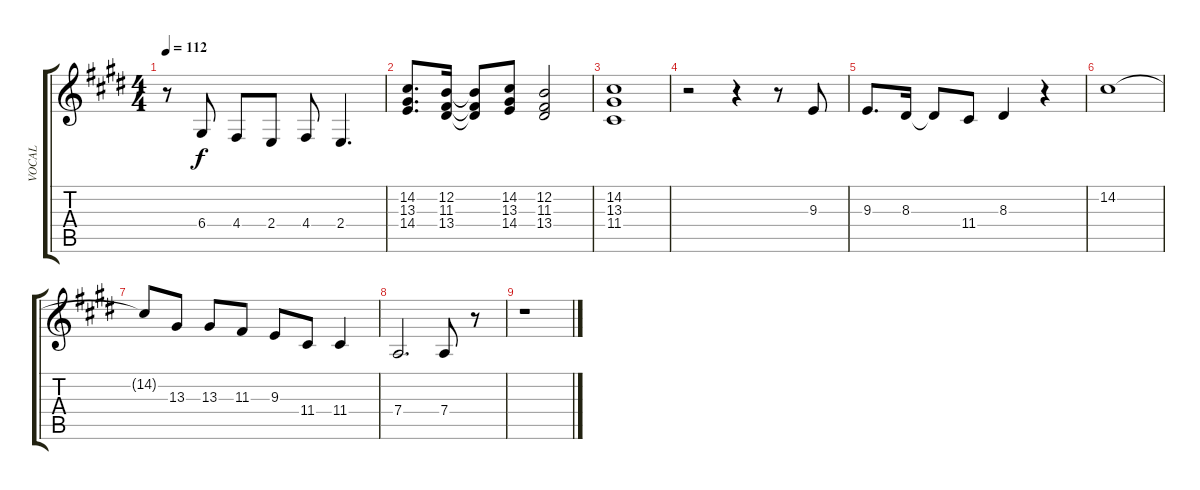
\track ("VOCAL " "VOCAL ") {instrument stringensemble1}
\staff {score tabs}
\tuning (E4 B3 G3 D3 A2 E2) {hide}
\ts (4 4)
\tempo 112
\clef g2
\ks c#minor
r.8{dy f} 6.4.8 4.4.8 2.4.8 4.4.8 2.4.4{d} |
(14.2 13.3 14.4).8{d} (12.2 11.3 13.4).16 (12.2{t} 11.3{t} 13.4{t}).8 (14.2 13.3 14.4).8 (12.2 11.3 13.4).2 |
(14.2 13.3 11.4).1 |
r.2 r.4 r.8 9.3.8 |
9.3.8{d} 8.3.16 8.3{t}.8 11.4.8 8.3.4 r.4 |
14.2.1 |
14.2{t}.8 13.3.8 13.3.8 11.3.8 9.3.8 11.4.8 11.4.4 |
7.4.2{d} 7.4.8 r.8 |
r.1
